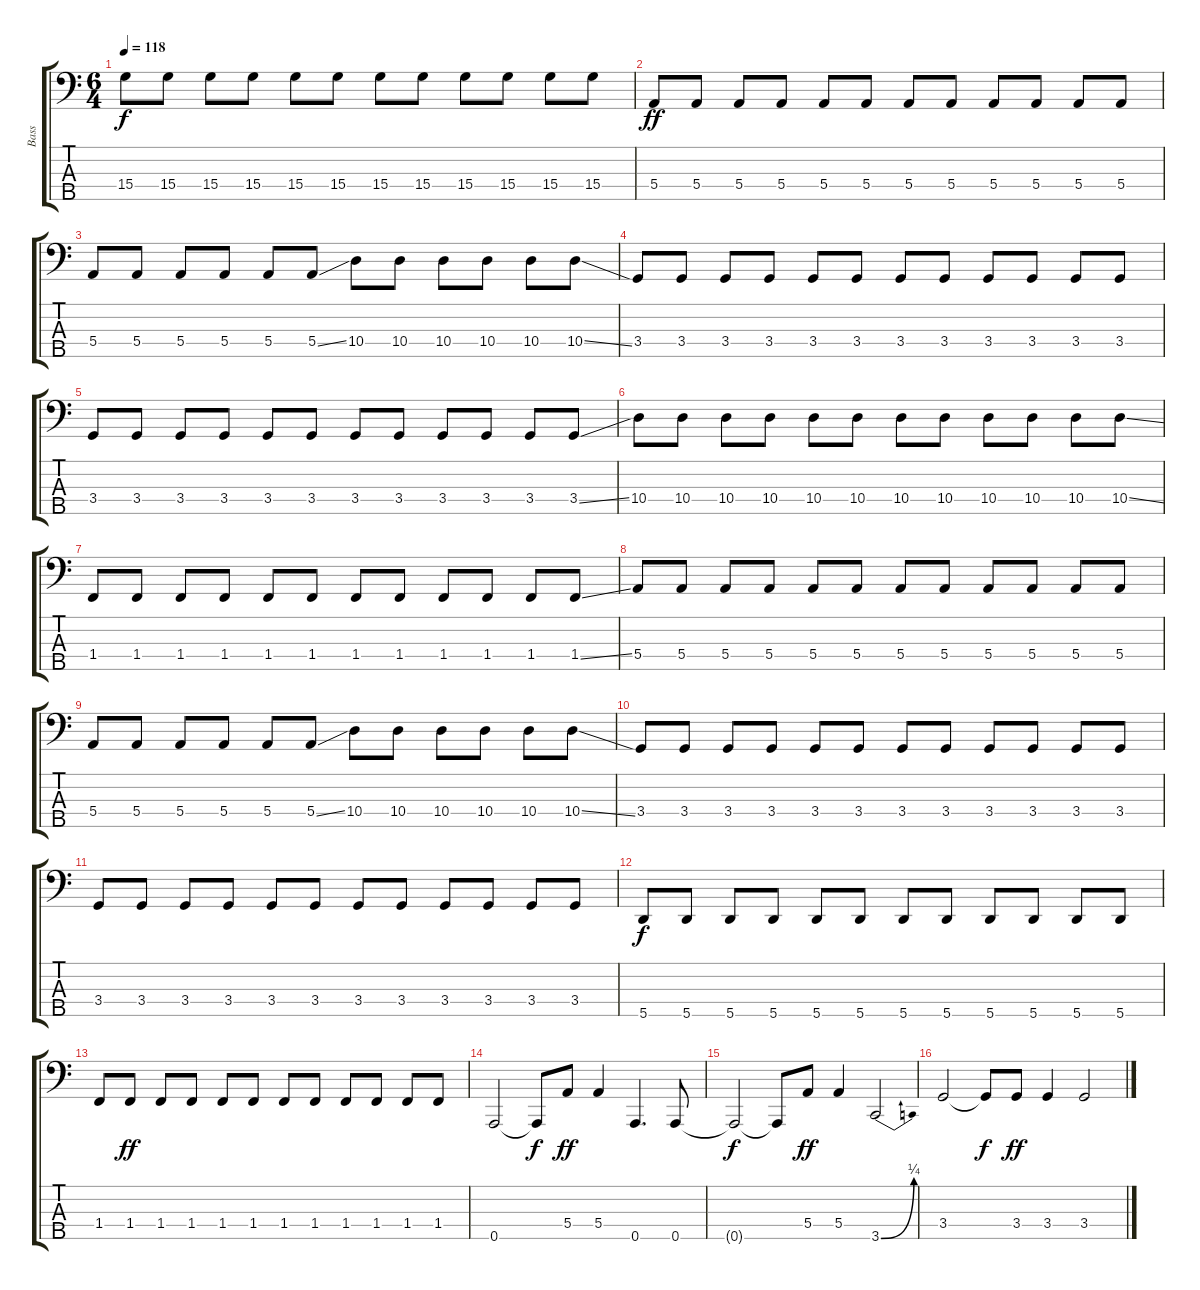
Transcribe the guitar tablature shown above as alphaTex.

\track ("Bass" "Bass") {instrument electricbassfinger}
\staff {score tabs}
\tuning (G2 D2 A1 E1 A0) {hide}
\ts (6 4)
\tempo 118
\clef f4
\ks c
15.4.8{dy f} 15.4.8 15.4.8 15.4.8 15.4.8 15.4.8 15.4.8 15.4.8 15.4.8 15.4.8 15.4.8 15.4.8 |
\section ("" "")
5.4.8{dy ff} 5.4.8 5.4.8 5.4.8 5.4.8 5.4.8 5.4.8 5.4.8 5.4.8 5.4.8 5.4.8 5.4.8 |
5.4.8 5.4.8 5.4.8 5.4.8 5.4.8 5.4{ss}.8 10.4.8 10.4.8 10.4.8 10.4.8 10.4.8 10.4{ss}.8 |
3.4.8 3.4.8 3.4.8 3.4.8 3.4.8 3.4.8 3.4.8 3.4.8 3.4.8 3.4.8 3.4.8 3.4.8 |
3.4.8 3.4.8 3.4.8 3.4.8 3.4.8 3.4.8 3.4.8 3.4.8 3.4.8 3.4.8 3.4.8 3.4{ss}.8 |
10.4.8 10.4.8 10.4.8 10.4.8 10.4.8 10.4.8 10.4.8 10.4.8 10.4.8 10.4.8 10.4.8 10.4{ss}.8 |
1.4.8 1.4.8 1.4.8 1.4.8 1.4.8 1.4.8 1.4.8 1.4.8 1.4.8 1.4.8 1.4.8 1.4{ss}.8 |
5.4.8 5.4.8 5.4.8 5.4.8 5.4.8 5.4.8 5.4.8 5.4.8 5.4.8 5.4.8 5.4.8 5.4.8 |
5.4.8 5.4.8 5.4.8 5.4.8 5.4.8 5.4{ss}.8 10.4.8 10.4.8 10.4.8 10.4.8 10.4.8 10.4{ss}.8 |
3.4.8 3.4.8 3.4.8 3.4.8 3.4.8 3.4.8 3.4.8 3.4.8 3.4.8 3.4.8 3.4.8 3.4.8 |
3.4.8 3.4.8 3.4.8 3.4.8 3.4.8 3.4.8 3.4.8 3.4.8 3.4.8 3.4.8 3.4.8 3.4.8 |
5.5.8{dy f} 5.5.8 5.5.8 5.5.8 5.5.8 5.5.8 5.5.8 5.5.8 5.5.8 5.5.8 5.5.8 5.5.8 |
1.4.8 1.4.8{dy ff} 1.4.8 1.4.8 1.4.8 1.4.8 1.4.8 1.4.8 1.4.8 1.4.8 1.4.8 1.4.8 |
\section ("" "")
0.5.2 0.5{t}.8{dy f} 5.4.8{dy ff} 5.4.4 0.5.4{d} 0.5.8 |
0.5{t}.2{dy f} 0.5{t}.8 5.4.8{dy ff} 5.4.4 3.5{be (bend 0 0 60 1)}.2 |
3.4.2 3.4{t}.8{dy f} 3.4.8{dy ff} 3.4.4 3.4.2
